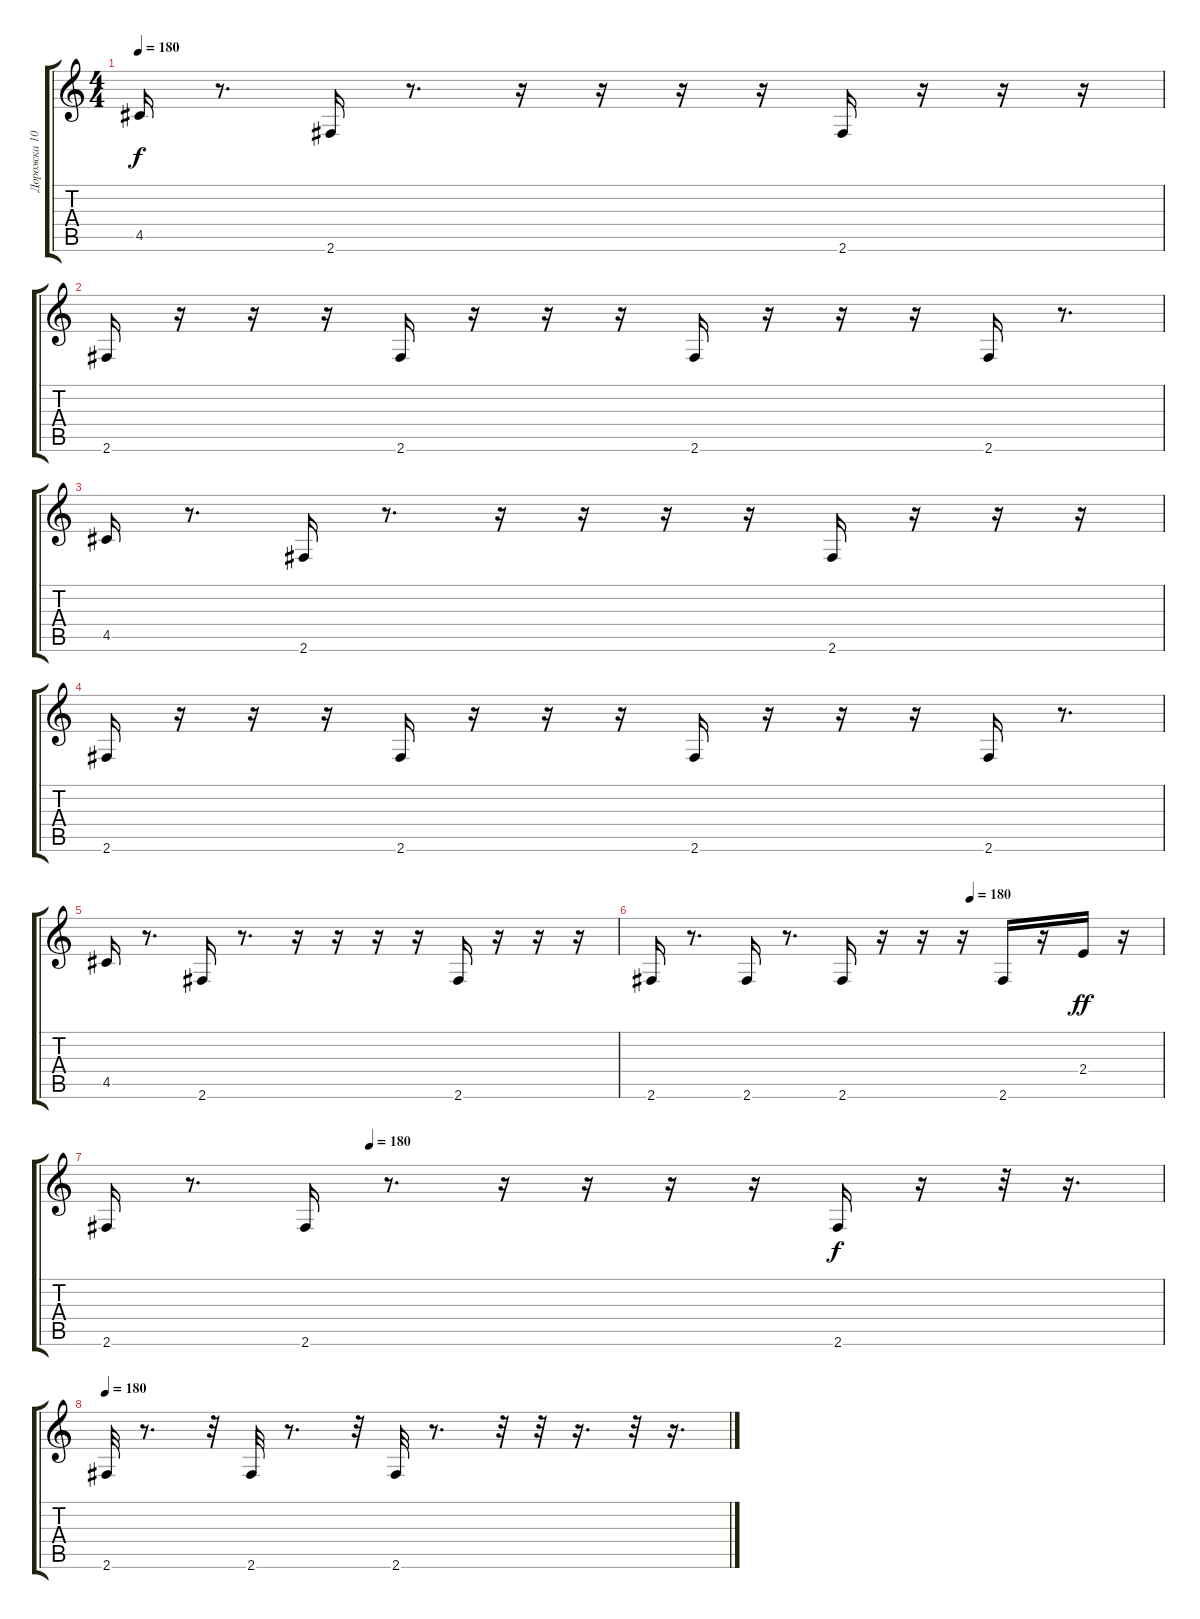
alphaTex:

\track ("Дорожка 10" "Дорожка 10") {instrument acousticguitarnylon}
\staff {score tabs}
\tuning (E4 B3 G3 D3 A2 E2) {hide}
\ts (4 4)
\tempo 180
\clef g2
\ks c
4.5.16{dy f} r.8{d} 2.6.16 r.8{d} r.16 r.16 r.16 r.16 2.6.16 r.16 r.16 r.16 |
2.6.16 r.16 r.16 r.16 2.6.16 r.16 r.16 r.16 2.6.16 r.16 r.16 r.16 2.6.16 r.8{d} |
4.5.16 r.8{d} 2.6.16 r.8{d} r.16 r.16 r.16 r.16 2.6.16 r.16 r.16 r.16 |
2.6.16 r.16 r.16 r.16 2.6.16 r.16 r.16 r.16 2.6.16 r.16 r.16 r.16 2.6.16 r.8{d} |
4.5.16 r.8{d} 2.6.16 r.8{d} r.16 r.16 r.16 r.16 2.6.16 r.16 r.16 r.16 |
\tempo (180 0.625)
2.6.16 r.8{d} 2.6.16 r.8{d} 2.6.16 r.16 r.16 r.16 2.6.16 r.16 2.4.16{dy ff} r.16 |
\tempo (180 0.25)
2.6.16 r.8{d} 2.6.16 r.8{d} r.16 r.16 r.16 r.16 2.6.16{dy f} r.16 r.32 r.16{d} |
\tempo 180
2.6.32 r.8{d} r.32 2.6.32 r.8{d} r.32 2.6.32 r.8{d} r.32 r.32 r.16{d} r.32 r.16{d}
